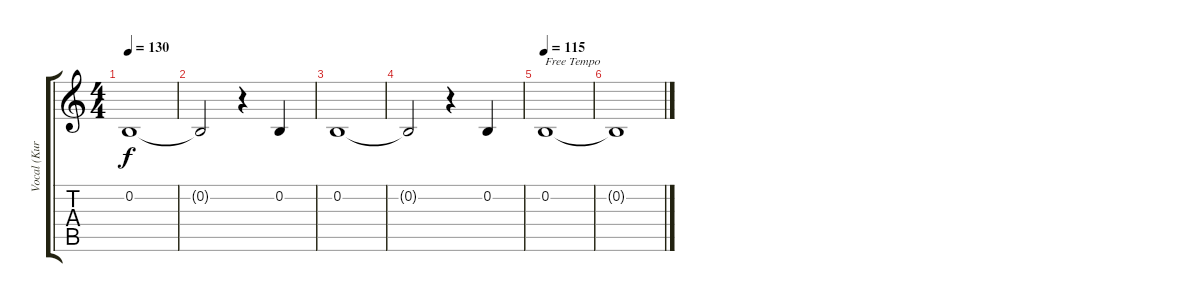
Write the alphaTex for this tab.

\track ("Vocal (Kurt Cobain)" "Vocal (Kur") {instrument trumpet}
\staff {score tabs}
\tuning (E4 B3 G3 D3 A2 E2) {hide}
\ts (4 4)
\tempo 130
\clef g2
\ks c
0.2.1{dy f} |
0.2{t}.2 r.4 0.2.4 |
0.2.1 |
0.2{t}.2 r.4 0.2.4 |
\tempo 115
0.2.1{txt "Free Tempo" volume 5} |
0.2{t}.1
